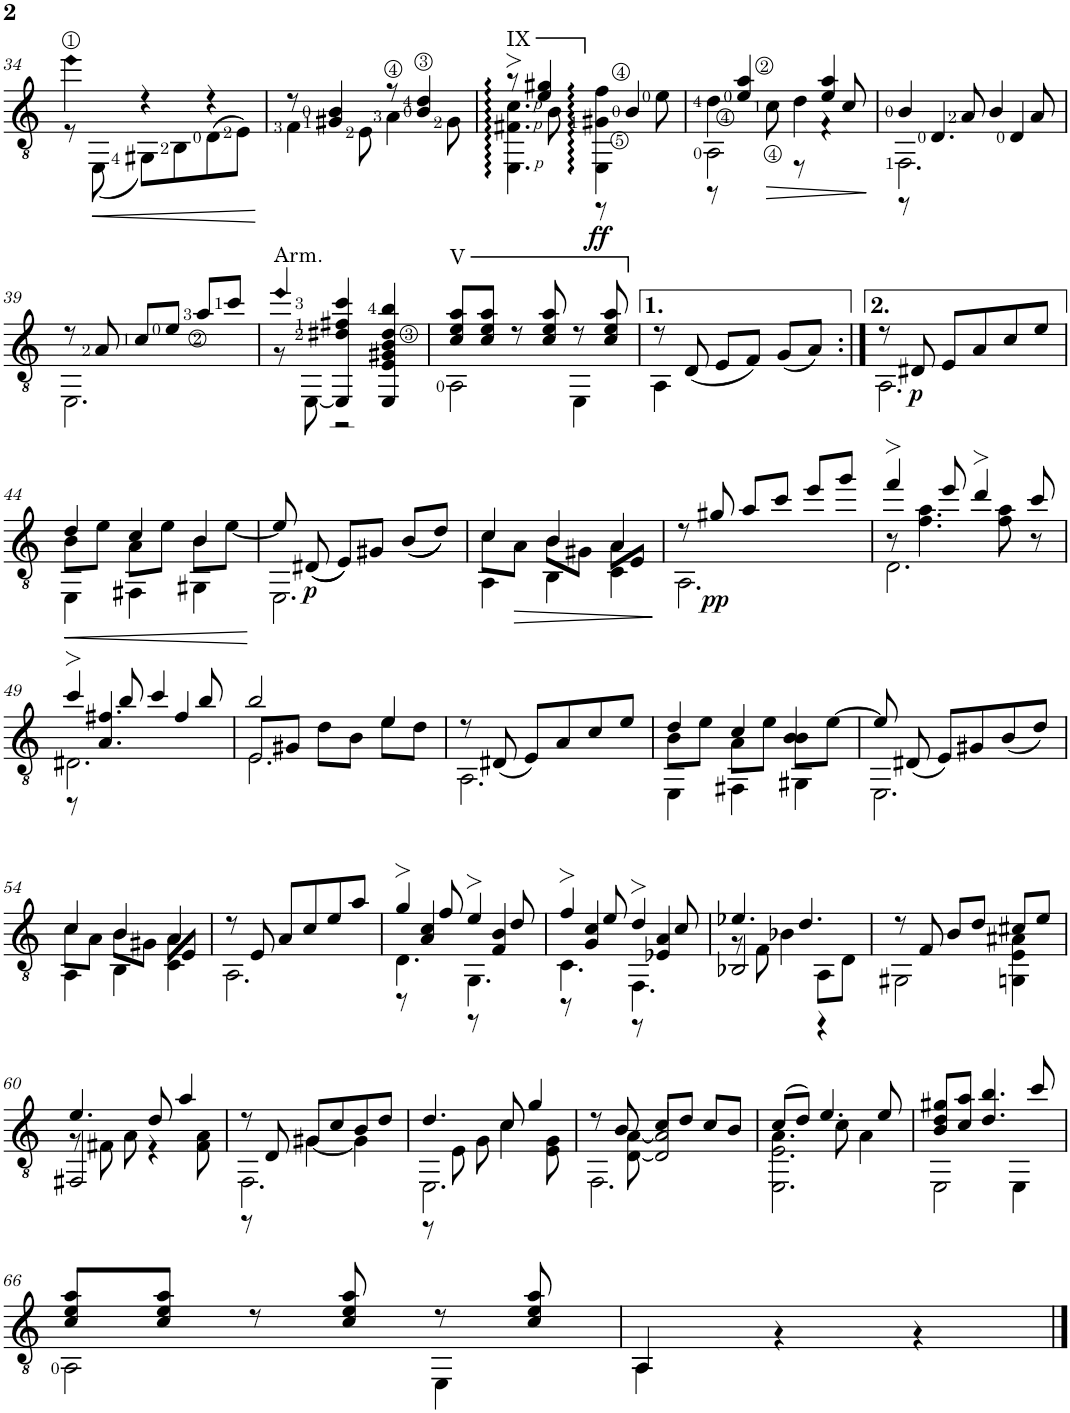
**kern	**dynam
*part1	*part1
*staff1	*staff1
*I"Classical Guitar	*
*I'Guit.	*
!!LO:PB:g=z
*clefGv2	*
*k[]	*
*a:	*
*M3/4	*
=34	=34
!LO:N:head=diamond	!
*^	*
4ee>\	8r	.
!	!	!LO:HP:b
.	(8EE\	<
4r	8GG#X\L)	.
.	8BB\	.
4r	(>8D\	.
.	8E\J)	.
=35	=35	=35
8r	4F\	.
4G#X/ 4B/	.	.
.	8E\	.
8r	4A>\	.
4B/ 4d/	.	.
.	8G#\	.
=36	=36	=36
*	*^	*
!LO:TX:a:t=IX	!	!	!
8r	4.EE\> 4.F#X\> 4.c\>	8ryy	.
4e/ 4g#X/	.	8ryy	.
.	.	8B\	.
!	!	!	!LO:DY:b
4ryy	4EE\ 4G#X\ 4f\	8r	ff
.	.	4B/	.
8e\	8ryy	.	.
=37	=37	=37	=37
4d\	2AA\	8r	.
.	.	4e/ 4a/	.
!	!	!	!LO:HP:b
8c\	.	.	>
4d\	.	8r	.
.	4r	4e/ 4a/	.
8c/	.	.	.
*v	*v	*v	*
.	[
=38	=38
*^	*
*	*^	*
4B/	2.FF\	8r	.
.	.	4.D/	.
8A/	.	.	.
4B/	.	.	.
.	.	4D/	.
8A/	.	.	.
*	*v	*v	*
!!LO:LB:g=z
=39	=39	=39
8r	2.EE\	.
8A/	.	.
8c/L	.	.
8e/J	.	.
8a</L	.	.
8cc/J	.	.
=40	=40	=40
!LO:TX:a:t=Arm.	!	!
!LO:N:head=diamond	!	!
4ee/	8r	.
.	[8EE\	.
4EE/] 4d#X/ 4f#X/ 4cc/	2r	.
4EE/ 4E/ 4G#X/ 4B/ 4d#/ 4b/	.	.
=41	=41	=41
!LO:TX:a:t=V	!	!
8c/ 8e/ 8a/L	2AA\	.
8c/ 8e/ 8a/J	.	.
8r	.	.
8c/ 8e/ 8a/	.	.
8r	4EE\	.
8c/ 8e/ 8a/	.	.
=42	=42	=42
8r	4AA\	.
(<8D/	.	.
8E/L	2ryy	.
8F/J)	.	.
(<8G/L	.	.
8A/J)	.	.
=43:|!	=43:|!	=43:|!
8r	2.AA\	.
!	!	!LO:DY:b
8D#X/	.	p
8E/L	.	.
8A/	.	.
8c/	.	.
8e/J	.	.
*v	*v	*
!!LO:LB:g=z
=44	=44
!	!LO:HP:b
*^	*
*	*^	*
4d/	4EE\	8B\L	<
.	.	8e\J	.
4c/	4FF#X\	8A\L	.
.	.	8e\J	.
4B/	4GG#X\	8B\L	.
.	.	[8e\J	.
*v	*v	*v	*
.	]
=45	=45
*^	*
8e/]	2.EE\	.
!	!	!LO:DY:b
(<(<8D#X/	.	p
8E/L))	.	.
8G#X/J	.	.
(<(<8B/L	.	.
8d/J))	.	.
=46	=46	=46
*	*^	*
4c/	4AA\	8c\L	.
.	.	8A\J	.
4B/	4BB\	8B\L	.
.	.	8G#X\J	.
4A/	4C\	8A\L	.
.	.	8E/J	.
*v	*v	*v	*
.	[
=47	=47
*^	*
8r	2.AA\	.
!	!	!LO:DY:b
8g#X/	.	pp
8a/L	.	.
8cc/J	.	.
8ee/L	.	.
8gg/J	.	.
=48	=48	=48
*	*^	*
4ff>/	8r	2.D\	.
.	4.f\ 4.a\	.	.
8ee/	.	.	.
4dd>/	.	.	.
.	8f\ 8a\	.	.
8cc/	8r	.	.
!!LO:LB:g=z	!!	!!
=49	=49	=49	=49
4cc>/	2.D#X\	8r	.
.	.	4.A/ 4.f#X/	.
8b/	.	.	.
4cc/	.	.	.
.	.	4f#/	.
8b/	.	.	.
=50	=50	=50	=50
2b/	2.E\	8E/L	.
.	.	8G#X/J	.
.	.	8d\L	.
.	.	8B\J	.
4e/	.	8e\L	.
.	.	8d\J	.
*	*v	*v	*
=51	=51	=51
8r	2.AA\	.
(<8D#X/	.	.
8E/L)	.	.
8A/	.	.
8c/	.	.
8e/J	.	.
=52	=52	=52
*	*^	*
4d/	4EE\	8B\L	.
.	.	8e\J	.
4c/	4FF#X\	8A\L	.
.	.	8e\J	.
4B/	4GG#X\	8B\L	.
.	.	[>8e\J	.
*	*v	*v	*
=53	=53	=53
8e/]	2.EE\	.
(<8D#X/	.	.
8E/L)	.	.
8G#X/	.	.
(<8B/	.	.
8d/J)	.	.
!!LO:LB:g=z	!!
=54	=54	=54
*	*^	*
4c/	4AA\	8c\L	.
.	.	8A\J	.
4B/	4BB\	8B\L	.
.	.	8G#X\J	.
4A/	4C\	8A\L	.
.	.	8E/J	.
*	*v	*v	*
=55	=55	=55
8r	2.AA\	.
8E/	.	.
8A/L	.	.
8c/	.	.
8e/	.	.
8a/J	.	.
=56	=56	=56
*	*^	*
4g>/	4.D\	8r	.
.	.	4A/ 4c/	.
8f/	.	.	.
4e>/	4.GG\	8r	.
.	.	4F/ 4B/	.
8d/	.	.	.
=57	=57	=57	=57
4f>/	4.C\	8r	.
.	.	4G/ 4c/	.
8e/	.	.	.
4d>/	4.FF\	8r	.
.	.	4E-X/ 4A/	.
8c/	.	.	.
=58	=58	=58	=58
4.e-X/	8r	2BB-X/	.
.	8F\	.	.
.	4B-X\	.	.
4.d/	.	.	.
.	8AA\L	4r	.
.	8D\J	.	.
*	*v	*v	*
=59	=59	=59
8r	2GG#X\	.
8F/	.	.
8B/L	.	.
8d/J	.	.
8c#X/L	4GGn\ 4E\ 4A#X\	.
8e/J	.	.
!!LO:LB:g=z	!!
=60	=60	=60
*	*^	*
4.e/	8r	2FF#X/	.
.	8F#X\	.	.
.	8A\	.	.
8d/	4r	.	.
4a/	.	4ryy	.
.	8F#\ 8A\	.	.
=61	=61	=61	=61
8r	2.FF\	8r	.
8D/	.	8ryy	.
8G#X/L	.	[4G#\	.
8c/	.	.	.
8B/	.	4G#\]	.
8d/J	.	.	.
=62	=62	=62	=62
4.d/	2.EE\	8r	.
.	.	8E\	.
.	.	8G\	.
8c/	.	4c\	.
4g/	.	.	.
.	.	8E\ 8G\	.
=63	=63	=63	=63
8r	2.FF\	8ryy	.
8B/	.	[8D\ [8A\	.
8c/L	.	2D/] 2A/]	.
8d/J	.	.	.
8c/L	.	.	.
8B/J	.	.	.
=64	=64	=64	=64
(8c/L	2.EE\ 2.E\	4.A\	.
8d/J)	.	.	.
4.e/	.	.	.
.	.	8c\	.
.	.	4A\	.
8e/	.	.	.
*	*v	*v	*
=65	=65	=65
8B/ 8d/ 8g#X/L	2EE\	.
8c/ 8a/J	.	.
4.d/ 4.b/	.	.
.	4EE\	.
8cc/	.	.
!!LO:LB:g=z	!!
=66	=66	=66
8c/ 8e/ 8a/L	2AA\	.
8c/ 8e/ 8a/J	.	.
8r	.	.
8c/ 8e/ 8a/	.	.
8r	4EE\	.
8c/ 8e/ 8a/	.	.
=67	=67	=67
4AA/	4AA\	.
2ryy	4r	.
.	4r	.
*v	*v	*
==	==
*-	*-
